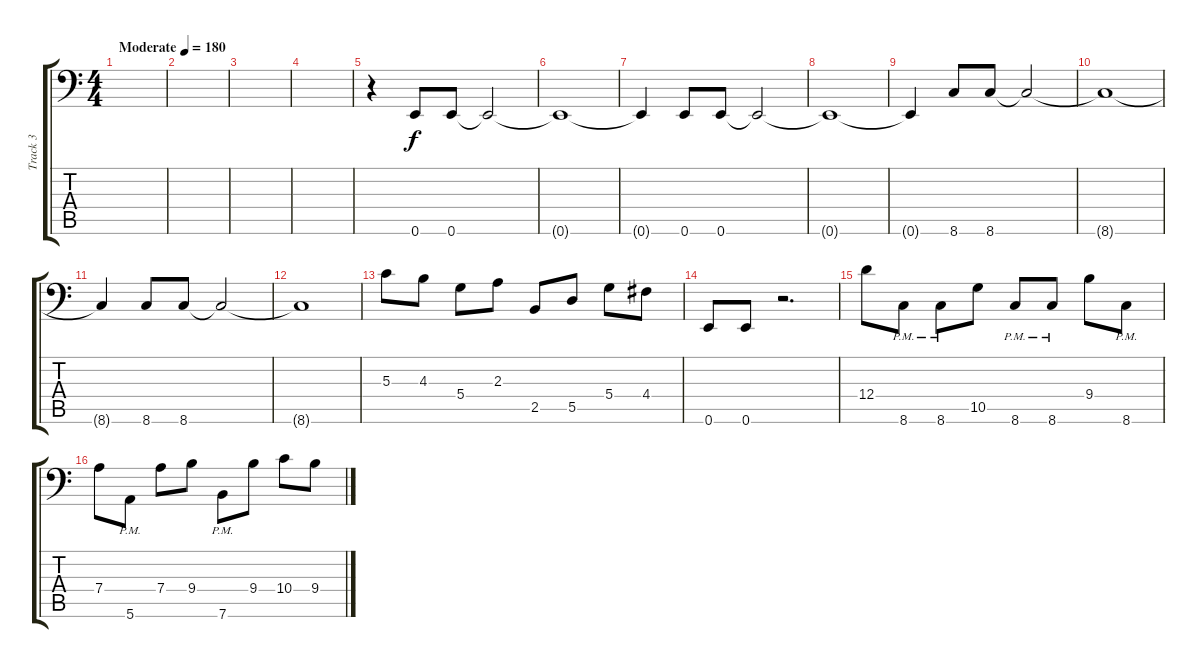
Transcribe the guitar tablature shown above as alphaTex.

\track ("Track 3" "Track 3") {instrument electricbasspick}
\staff {score tabs}
\tuning (E3 B2 G2 D2 A1 E1) {hide}
\ts (4 4)
\tempo (180 "Moderate")
\clef f4
\ks c
|
|
|
|
r.4 0.6.8 0.6.8 0.6{t}.2 |
0.6{t}.1 |
0.6{t}.4 0.6.8 0.6.8 0.6{t}.2 |
0.6{t}.1 |
0.6{t}.4 8.6.8 8.6.8 8.6{t}.2 |
8.6{t}.1 |
8.6{t}.4 8.6.8 8.6.8 8.6{t}.2 |
8.6{t}.1 |
5.3.8 4.3.8 5.4.8 2.3.8 2.5.8 5.5.8 5.4.8 4.4.8 |
0.6.8 0.6.8 r.2{d} |
12.4.8 8.6{pm}.8 8.6{pm}.8 10.5.8 8.6{pm}.8 8.6{pm}.8 9.4.8 8.6{pm}.8 |
7.4.8 5.6{pm}.8 7.4.8 9.4.8 7.6{pm}.8 9.4.8 10.4.8 9.4.8
